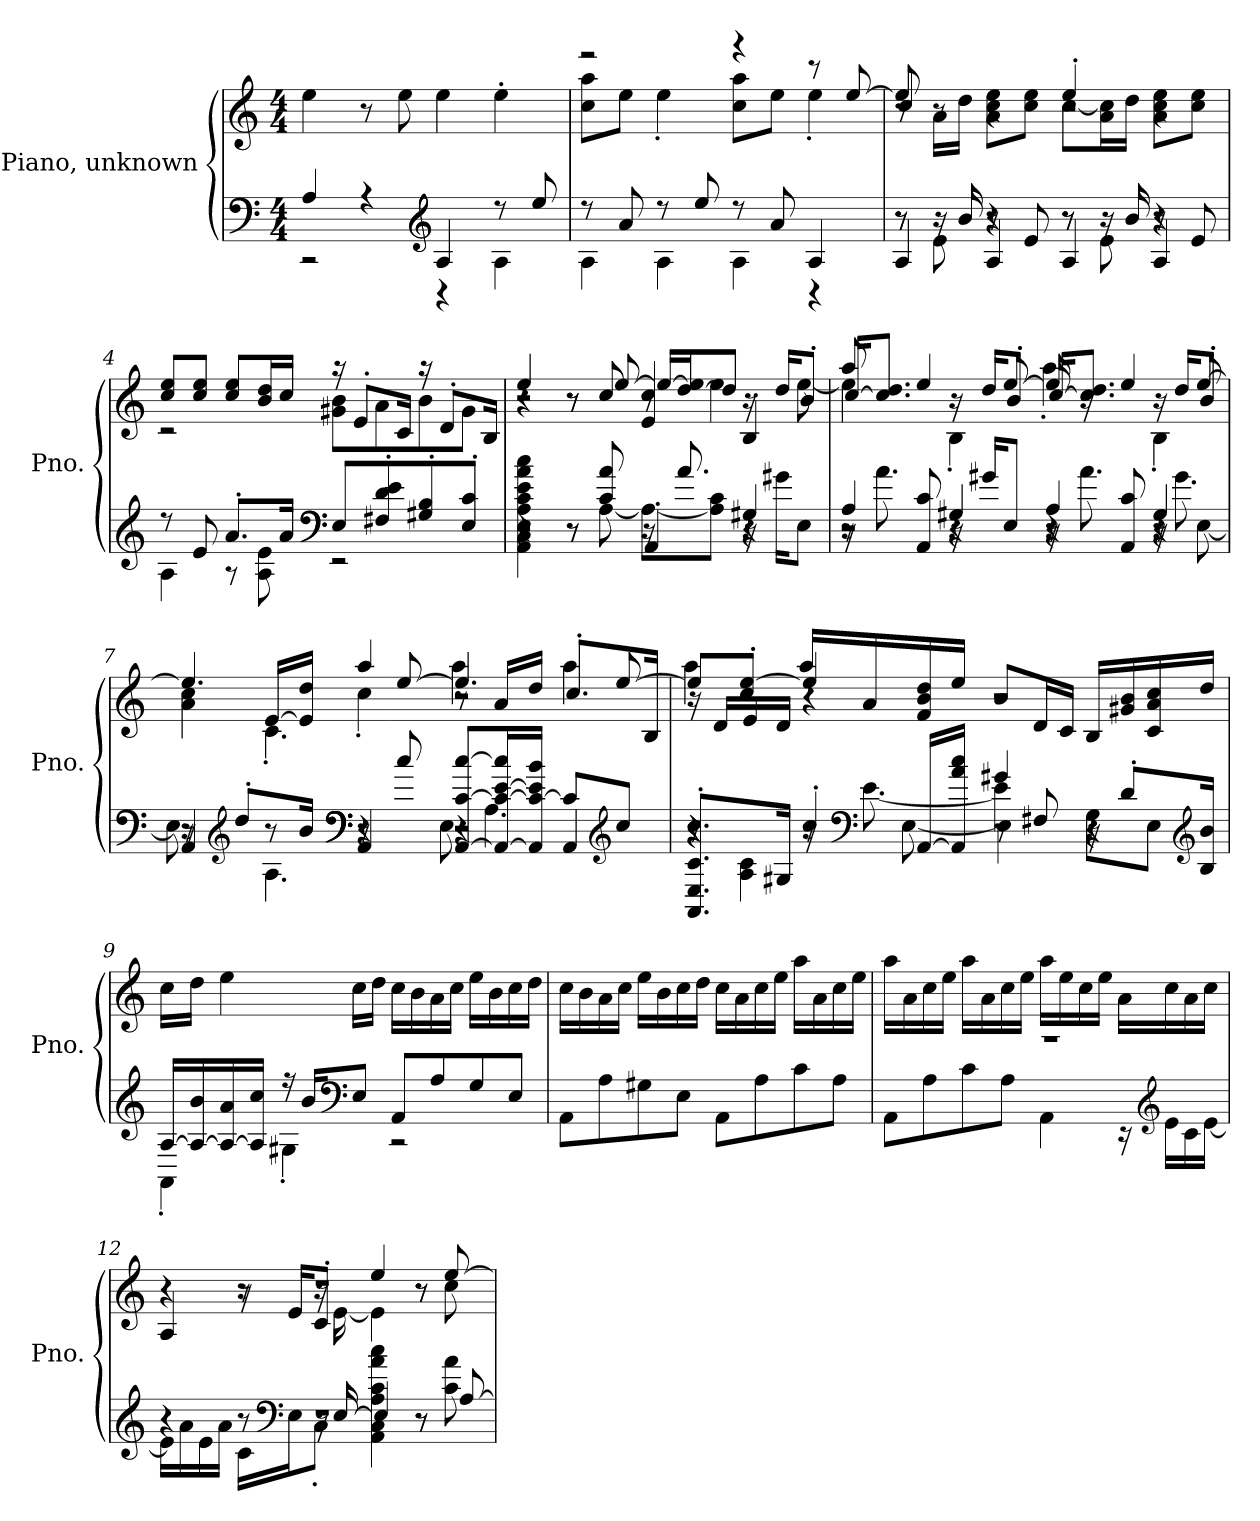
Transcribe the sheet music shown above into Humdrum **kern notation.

**kern	**kern
*part1	*part1
*staff2	*staff1
*I"Piano, unknown	*
*I'Pno.	*
*clefF4	*clefG2
*k[]	*k[]
*M4/4	*M4/4
*MM120	*MM120
=1	=1
*^	*
4A/	2r	4ee\
4r	.	8r
.	.	8ee\
*clefG2	*	*
4A/	4r	4ee\
8r	4A\	4ee'\
8ee/	.	.
=2	=2	=2
*	*	*^
8r	4A\	2r	8cc\ 8aa\L
8a/	.	.	8ee\J
8r	4A\	.	4ee'\
8ee/	.	.	.
8r	4A\	4r	8cc\ 8aa\L
8a/	.	.	8ee\J
4A/	4r	8r	4ee'\
.	.	[8ee/	.
=3	=3	=3	=3
*	*^	*	*^
8r	8r	4A/	8ee/]	8r	4cc/
16r	8e\	.	8r	16a\LL	.
16b/	.	.	.	16dd\JJ	.
8r	4r	4A/	4r	8a\ 8cc\ 8ee\L	4r
8e/	.	.	.	8cc\ 8ee\J	.
8r	8r	4A/	4ee'/	[8cc\L	2r
16r	8e\	.	.	16a\ 16cc\]L	.
16b/	.	.	.	16dd\JJ	.
8r	4r	4A/	4r	8a\ 8cc\ 8ee\L	.
8e/	.	.	.	8cc\ 8ee\J	.
*	*v	*v	*	*	*
*	*	*	*v	*v
!!LO:LB:g=z
=4	=4	=4	=4
8r	4A\	8cc/ 8ee/L	2r
8e/	.	8cc/ 8ee/J	.
8.a'/L	8r	8cc/ 8ee/L	.
.	8A\ 8e\	16b/ 16dd/L	.
16a/Jk	.	16cc/JJ	.
*clefF4	*	*	*
8E/L	2r	16r	8g#X\ 8b\L
.	.	8e'/L	.
8F#X/' 8d/' 8e/'	.	.	8a\
.	.	16c/Jk	.
8G#X/' 8B/'	.	16r	8b\
.	.	8d'/L	.
8E/' 8c/'J	.	.	8g#\J
.	.	16B/Jk	.
=5	=5	=5	=5
*	*^	*	*^
2r	4AA\ 4C\ 4E\ 4A\ 4c\ 4e\ 4a\ 4cc\	4r	4r	2r	4ee/
.	8r	8r	8r	.	8r
.	[8A\	8c/ 8a/	8cc/	.	[8ee/
16r	8A\L_	4AA'/	4e/ 4cc/	8r	16ee/LL_
8.a/	.	.	.	.	[16dd/ 16ee/]J
.	8A\] 8c\J	.	.	4ee\	8dd/J]
4r	16r	4G#X/	4B'/	.	16r
.	16g#X\KL	.	.	.	16dd/KL
.	8E\J	.	.	[8ee\	8b'/J
!!LO:LB:g=z	!!	!!
=6	=6	=6	=6	=6	=6
*	*	*^	*	*	*
8r	16r	4A/	2r	8aa/	4ee\]	[16cc/KL
.	8.a\	.	.	.	.	8.cc/] 8.dd/J
8AA/ 8c/	.	.	.	4ee/	.	.
16r	4r	4G#X/	.	.	4B'\	16r
16g#X/KL	.	.	.	.	.	16dd/KL
8E/J	.	.	.	[8ee/	.	8b'/J
8r	16r	4A/	4r	16ee/]	4aa'\	[16cc/KL
.	8.a\	.	.	16r	.	8.cc/] 8.dd/J
8AA/ 8c/	.	.	.	4ee/	.	.
4r	16r	4G#/	8r	.	4B'\	16r
.	8.g#\	.	.	.	.	16dd/KL
.	.	.	[8E\	[8ee/	.	8b'/J
=7	=7	=7	=7	=7	=7	=7
*	*	*	*	*	*	*^
16r	8r	4AA/	8E\]	4.ee/]	4a\ 4cc\	8r	8r
*clefG2	*	*	*	*	*	*	*
8dd'/L	.	.	.	.	.	.	.
.	4.A\	.	8r	.	.	[16e/LL	4.c'\
16b/Jk	.	.	.	.	.	16e/] 16dd/JJ	.
*clefF4	*	*	*	*	*	*	*
8r	.	4AA/	4r	.	4cc'\	4aa/	.
8cc/	.	.	.	[8ee/	.	.	.
[8AA/ [8c/ [8cc/L	8E\	4r	2r	4.ee/]	4aa\	8r	2r
16AA/_ 16c/_ [16e/ 16cc/]L	4.A\	.	.	.	.	16a/LL	.
16AA/] 16c/_ 16e/] 16b/JJ	.	.	.	.	.	16dd/JJ	.
8c/L]	.	4AA/	.	.	4aa\	8.cc'/L	.
*clefG2	*	*	*	*	*	*	*
8cc/J	.	.	.	[8ee/	.	.	.
.	.	.	.	.	.	16B/Jk	.
*	*	*	*	*	*	*v	*v
!!LO:LB:g=z
=8	=8	=8	=8	=8	=8	=8
4r	4r	8.AA/' 8.E/' 8.c/' 8.cc/'L	8r	8ee/L]	4aa\	16r
.	.	.	.	.	.	16d/LL
.	.	.	4A\ 4c\	8cc/' [8ee/'J	.	16e/
.	.	16G#X/Jk	.	.	.	16d/JJ
4cc'/	16r	8r	.	4ee/]	4r	16aa/LL
*clefF4	*	*	*	*	*	*
.	[8.e\	.	.	.	.	16a/
.	.	[16AA/LL	[8E\	.	.	16f/ 16b/ 16dd/
.	.	16AA/] 16a/ 16cc/JJ	.	.	.	16ee/JJ
4g#X/	4e\]	8r	4E\]	2r	2r	8b/L
.	.	8F#X/	.	.	.	16d/L
.	.	.	.	.	.	16c/JJ
4r	4r	16r	8G#\L	.	.	16B/LL
.	.	8d'/L	.	.	.	16g#X/ 16b/
.	.	.	8E\J	.	.	16c/ 16a/ 16cc/
*clefG2	*	*	*	*	*	*
.	.	16B/ 16b/Jk	.	.	.	16dd/JJ
*	*v	*v	*v	*	*	*
*	*	*v	*v	*v
=9	=9	=9
[16A/LL	4AA'\	16cc\LL
16A/_ 16b/	.	16dd\JJ
16A/_ 16a/	.	4ee\
16A/] 16cc/JJ	.	.
16r	4G#X'\	.
16b/KL	.	.
*clefF4	*	*
8E/J	.	16cc\LL
.	.	16dd\JJ
8AA/L	2r	16cc\LL
.	.	16b\
8A/	.	16a\
.	.	16cc\JJ
8G#/	.	16ee\LL
.	.	16b\
8E/J	.	16cc\
.	.	16dd\JJ
*v	*v	*
!!LO:LB:g=z
=10	=10
8AA\L	16cc\LL
.	16b\
8A\	16a\
.	16cc\JJ
8G#X\	16ee\LL
.	16b\
8E\J	16cc\
.	16dd\JJ
8AA\L	16cc\LL
.	16a\
8A\	16cc\
.	16ee\JJ
8c\	16aa\LL
.	16a\
8A\J	16cc\
.	16ee\JJ
=11	=11
*^	*
1r	8AA\L	16aa\LL
.	.	16a\
.	8A\	16cc\
.	.	16ee\JJ
.	8c\	16aa\LL
.	.	16a\
.	8A\J	16cc\
.	.	16ee\JJ
.	4AA\	16aa\LL
.	.	16ee\
.	.	16cc\
.	.	16ee\JJ
.	16r	16a\LL
*clefG2	*	*
.	16e\LL	16cc\
.	16c\	16a\
.	[16e\JJ	16cc\JJ
!!LO:LB:g=z
=12	=12	=12
*	*^	*^
*	*	*	*	*^
1r	16e\LL]	4r	1r	4r	4A/
.	16a\	.	.	.	.
.	16e\	.	.	.	.
.	16a\JJ	.	.	.	.
.	16c\LL	8r	.	8r	16r
*clefF4	*	*	*	*	*
.	16E\J	.	.	.	16e/KL
.	8C'\J	16r	.	16r	8c'/J
.	.	[16E/	.	[16e\	.
.	4AA\ 4C\ 4A\ 4c\ 4a\ 4cc\	4E/]	.	4e\]	4ee/
.	8r	8r	.	8r	8r
.	8c\ 8a\	[8A/	.	8cc\	[8ee/
*v	*v	*v	*	*	*
*	*v	*v	*v
=	=
*-	*-
